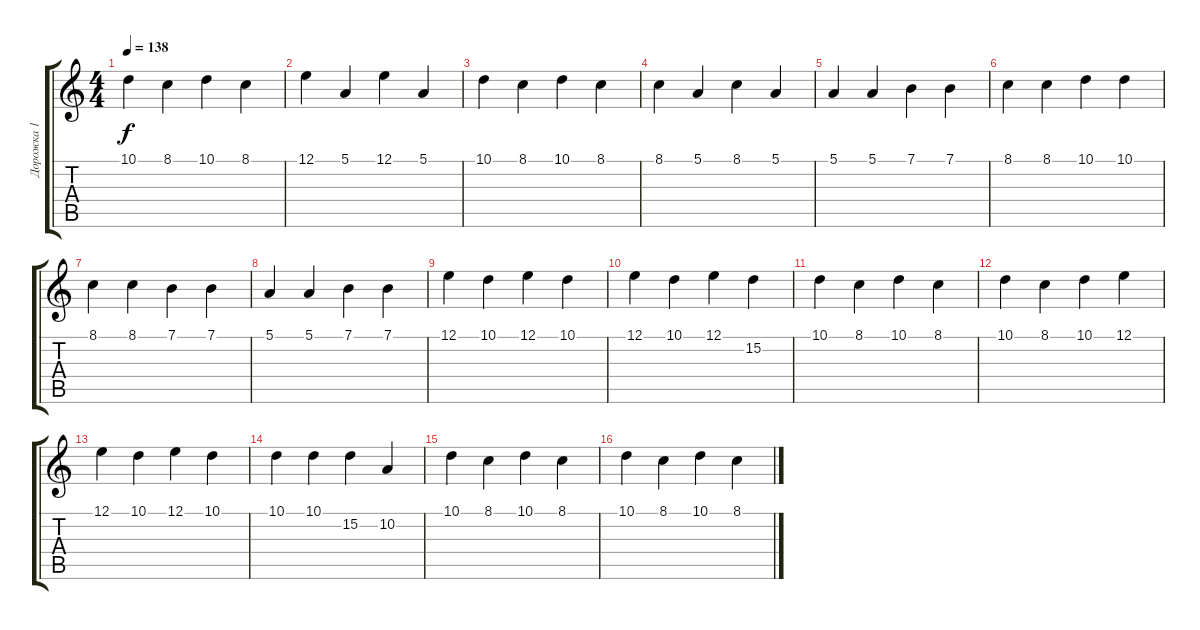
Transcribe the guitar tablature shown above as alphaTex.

\track ("Дорожка 1" "Дорожка 1") {instrument acousticgrandpiano}
\staff {score tabs}
\tuning (E4 B3 G3 D3 A2 E2) {hide}
\ts (4 4)
\tempo 138
\clef g2
\ks c
10.1.4{dy f} 8.1.4 10.1.4 8.1.4 |
12.1.4 5.1.4 12.1.4 5.1.4 |
10.1.4 8.1.4 10.1.4 8.1.4 |
8.1.4 5.1.4 8.1.4 5.1.4 |
5.1.4 5.1.4 7.1.4 7.1.4 |
8.1.4 8.1.4 10.1.4 10.1.4 |
8.1.4 8.1.4 7.1.4 7.1.4 |
5.1.4 5.1.4 7.1.4 7.1.4 |
12.1.4 10.1.4 12.1.4 10.1.4 |
12.1.4 10.1.4 12.1.4 15.2.4 |
10.1.4 8.1.4 10.1.4 8.1.4 |
10.1.4 8.1.4 10.1.4 12.1.4 |
12.1.4 10.1.4 12.1.4 10.1.4 |
10.1.4 10.1.4 15.2.4 10.2.4 |
10.1.4 8.1.4 10.1.4 8.1.4 |
10.1.4 8.1.4 10.1.4 8.1.4
